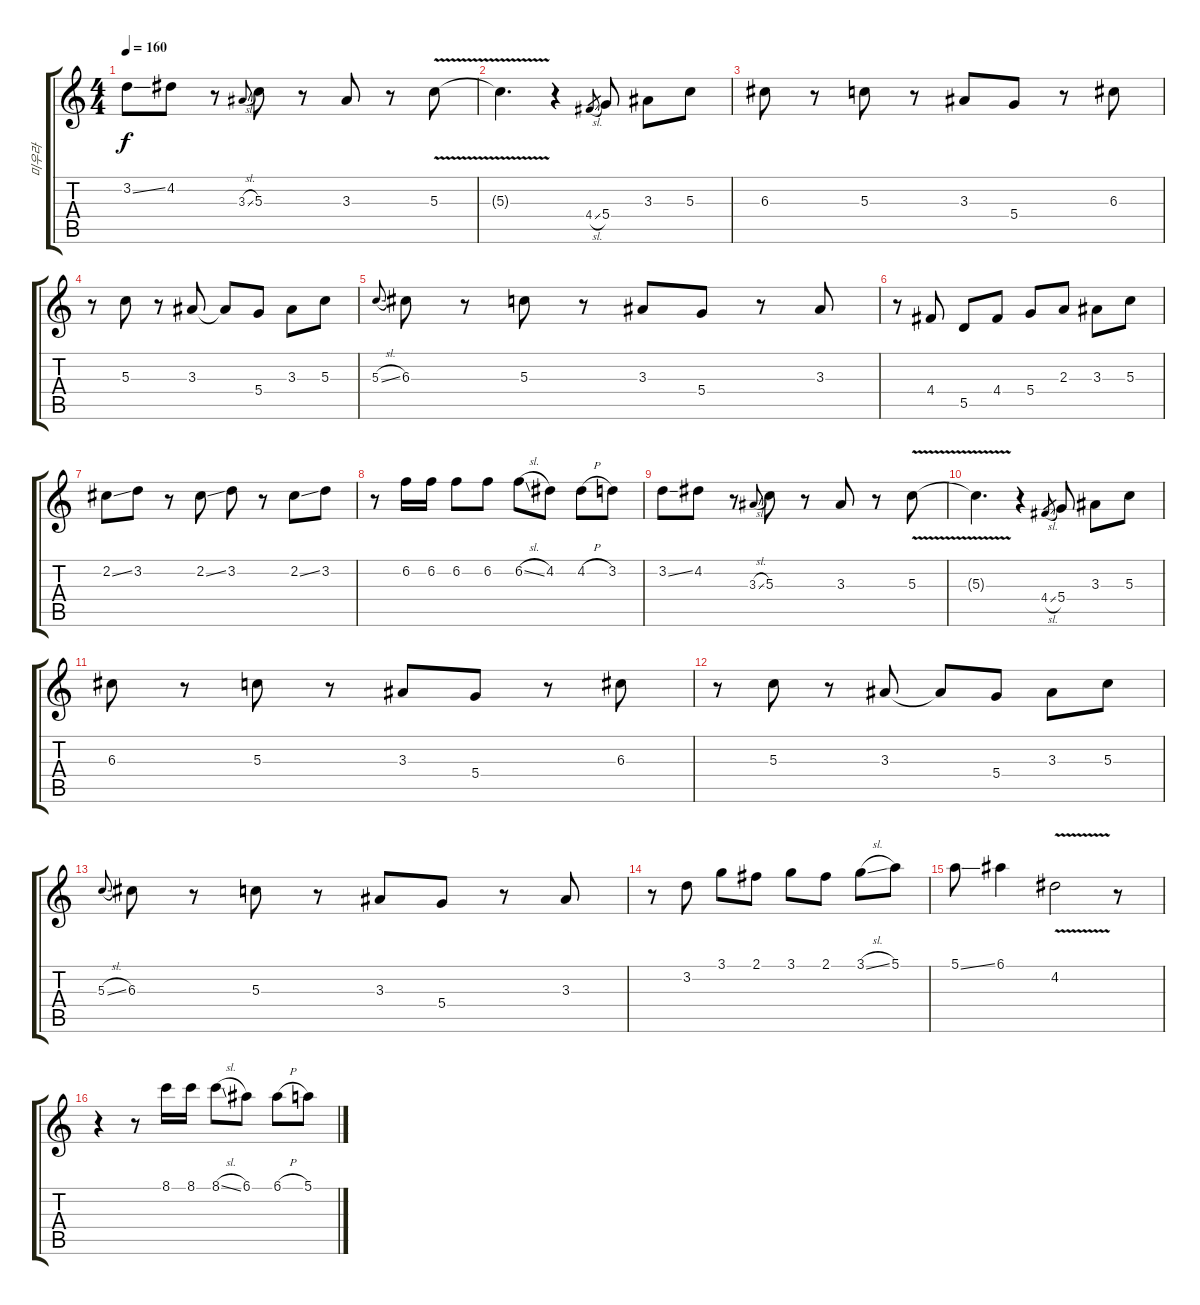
\track ("미우라" "미우라") {instrument acousticguitarsteel}
\staff {score tabs}
\tuning (E4 B3 G3 D3 A2 E2) {hide}
\ts (4 4)
\tempo 160
\clef g2
\ks c
3.2{ss}.8{dy f} 4.2.8 r.8 3.3{sl}.8{gr onbeat} 5.3.8 r.8 3.3.8 r.8 5.3{v}.8 |
5.3{t}.4{d} r.4 4.4{sl}.8{gr} 5.4.8 3.3.8 5.3.8 |
6.3.8 r.8 5.3.8 r.8 3.3.8 5.4.8 r.8 6.3.8 |
r.8 5.3.8 r.8 3.3.8 3.3{t}.8 5.4.8 3.3.8 5.3.8 |
5.3{sl}.8{gr onbeat} 6.3.8 r.8 5.3.8 r.8 3.3.8 5.4.8 r.8 3.3.8 |
r.8 4.4.8 5.5.8 4.4.8 5.4.8 2.3.8 3.3.8 5.3.8 |
2.2{ss}.8 3.2.8 r.8 2.2{ss}.8 3.2.8 r.8 2.2{ss}.8 3.2.8 |
r.8 6.2.16 6.2.16 6.2.8 6.2.8 6.2{sl}.8 4.2.8 4.2{h}.8 3.2.8 |
3.2{ss}.8 4.2.8 r.8 3.3{sl}.8{gr onbeat} 5.3.8 r.8 3.3.8 r.8 5.3{v}.8 |
5.3{t}.4{d} r.4 4.4{sl}.8{gr} 5.4.8 3.3.8 5.3.8 |
6.3.8 r.8 5.3.8 r.8 3.3.8 5.4.8 r.8 6.3.8 |
r.8 5.3.8 r.8 3.3.8 3.3{t}.8 5.4.8 3.3.8 5.3.8 |
5.3{sl}.8{gr onbeat} 6.3.8 r.8 5.3.8 r.8 3.3.8 5.4.8 r.8 3.3.8 |
r.8 3.2.8 3.1.8 2.1.8 3.1.8 2.1.8 3.1{sl}.8 5.1.8 |
5.1{ss}.8 6.1.4 4.2{v}.2 r.8 |
r.4 r.8 8.1.16 8.1.16 8.1{sl}.8 6.1.8 6.1{h}.8 5.1.8
